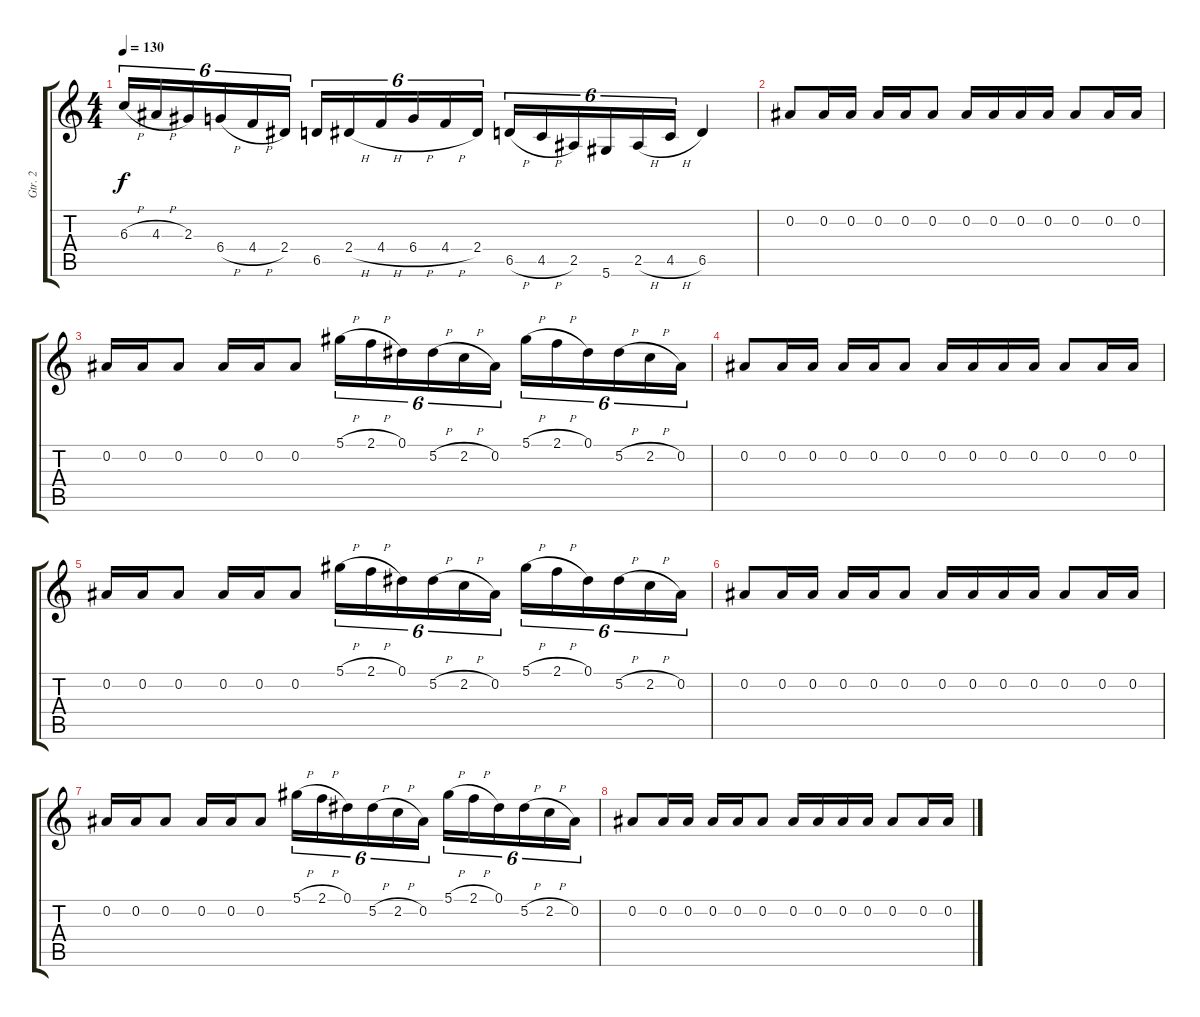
\track ("Gtr. 2" "Gtr. 2") {instrument distortionguitar}
\staff {score tabs}
\tuning (Eb4 Bb3 Gb3 Db3 Ab2 Eb2) {hide}
\ts (4 4)
\tempo 130
\clef g2
\ks c
6.3{h}.16{tu (6 4) dy f} 4.3{h}.16{tu (6 4)} 2.3.16{tu (6 4)} 6.4{h}.16{tu (6 4)} 4.4{h}.16{tu (6 4)} 2.4.16{tu (6 4)} 6.5.16{tu (6 4)} 2.4{h}.16{tu (6 4)} 4.4{h}.16{tu (6 4)} 6.4{h}.16{tu (6 4)} 4.4{h}.16{tu (6 4)} 2.4.16{tu (6 4)} 6.5{h}.16{tu (6 4)} 4.5{h}.16{tu (6 4)} 2.5.16{tu (6 4)} 5.6.16{tu (6 4)} 2.5{h}.16{tu (6 4)} 4.5{h}.16{tu (6 4)} 6.5.4 |
0.2.8 0.2.16 0.2.16 0.2.16 0.2.16 0.2.8 0.2.16 0.2.16 0.2.16 0.2.16 0.2.8 0.2.16 0.2.16 |
0.2.16 0.2.16 0.2.8 0.2.16 0.2.16 0.2.8 5.1{h}.16{tu (6 4)} 2.1{h}.16{tu (6 4)} 0.1.16{tu (6 4)} 5.2{h}.16{tu (6 4)} 2.2{h}.16{tu (6 4)} 0.2.16{tu (6 4)} 5.1{h}.16{tu (6 4)} 2.1{h}.16{tu (6 4)} 0.1.16{tu (6 4)} 5.2{h}.16{tu (6 4)} 2.2{h}.16{tu (6 4)} 0.2.16{tu (6 4)} |
0.2.8 0.2.16 0.2.16 0.2.16 0.2.16 0.2.8 0.2.16 0.2.16 0.2.16 0.2.16 0.2.8 0.2.16 0.2.16 |
0.2.16 0.2.16 0.2.8 0.2.16 0.2.16 0.2.8 5.1{h}.16{tu (6 4)} 2.1{h}.16{tu (6 4)} 0.1.16{tu (6 4)} 5.2{h}.16{tu (6 4)} 2.2{h}.16{tu (6 4)} 0.2.16{tu (6 4)} 5.1{h}.16{tu (6 4)} 2.1{h}.16{tu (6 4)} 0.1.16{tu (6 4)} 5.2{h}.16{tu (6 4)} 2.2{h}.16{tu (6 4)} 0.2.16{tu (6 4)} |
0.2.8 0.2.16 0.2.16 0.2.16 0.2.16 0.2.8 0.2.16 0.2.16 0.2.16 0.2.16 0.2.8 0.2.16 0.2.16 |
0.2.16 0.2.16 0.2.8 0.2.16 0.2.16 0.2.8 5.1{h}.16{tu (6 4)} 2.1{h}.16{tu (6 4)} 0.1.16{tu (6 4)} 5.2{h}.16{tu (6 4)} 2.2{h}.16{tu (6 4)} 0.2.16{tu (6 4)} 5.1{h}.16{tu (6 4)} 2.1{h}.16{tu (6 4)} 0.1.16{tu (6 4)} 5.2{h}.16{tu (6 4)} 2.2{h}.16{tu (6 4)} 0.2.16{tu (6 4)} |
0.2.8 0.2.16 0.2.16 0.2.16 0.2.16 0.2.8 0.2.16 0.2.16 0.2.16 0.2.16 0.2.8 0.2.16 0.2.16
